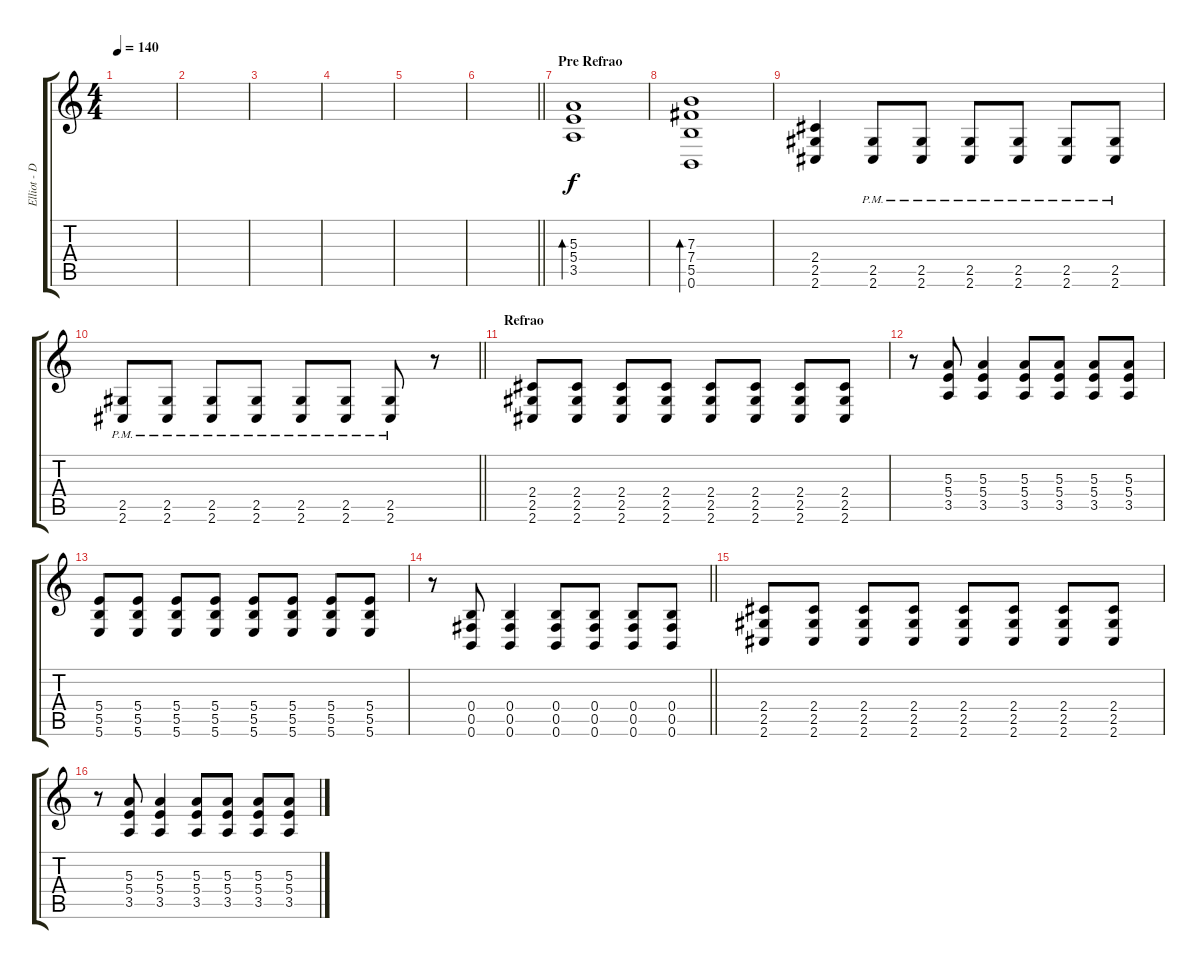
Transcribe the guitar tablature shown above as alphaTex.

\track ("Elliot - Distorção" "Elliot - D") {instrument distortionguitar}
\staff {score tabs}
\tuning (Db4 Ab3 E3 B2 Gb2 B1) {hide}
\ts (4 4)
\tempo 140
\clef g2
\ks c
|
|
|
|
|
\barLineRight lightlight
|
\section ("" "Pre Refrao")
(5.3 5.4 3.5).1{bd 30} |
(7.3 7.4 5.5 0.6).1{bd 30} |
(2.4 2.5 2.6).4 (2.5{pm} 2.6{pm}).8 (2.5{pm} 2.6{pm}).8 (2.5{pm} 2.6{pm}).8 (2.5{pm} 2.6{pm}).8 (2.5{pm} 2.6{pm}).8 (2.5{pm} 2.6{pm}).8 |
\barLineRight lightlight
(2.5{pm} 2.6{pm}).8 (2.5{pm} 2.6{pm}).8 (2.5{pm} 2.6{pm}).8 (2.5{pm} 2.6{pm}).8 (2.5{pm} 2.6{pm}).8 (2.5{pm} 2.6{pm}).8 (2.5{pm} 2.6{pm}).8 r.8 |
\section ("" "Refrao")
(2.4 2.5 2.6).8 (2.4 2.5 2.6).8 (2.4 2.5 2.6).8 (2.4 2.5 2.6).8 (2.4 2.5 2.6).8 (2.4 2.5 2.6).8 (2.4 2.5 2.6).8 (2.4 2.5 2.6).8 |
r.8 (5.3 5.4 3.5).8 (5.3 5.4 3.5).4 (5.3 5.4 3.5).8 (5.3 5.4 3.5).8 (5.3 5.4 3.5).8 (5.3 5.4 3.5).8 |
(5.4 5.5 5.6).8 (5.4 5.5 5.6).8 (5.4 5.5 5.6).8 (5.4 5.5 5.6).8 (5.4 5.5 5.6).8 (5.4 5.5 5.6).8 (5.4 5.5 5.6).8 (5.4 5.5 5.6).8 |
\barLineRight lightlight
r.8 (0.4 0.5 0.6).8 (0.4 0.5 0.6).4 (0.4 0.5 0.6).8 (0.4 0.5 0.6).8 (0.4 0.5 0.6).8 (0.4 0.5 0.6).8 |
(2.4 2.5 2.6).8 (2.4 2.5 2.6).8 (2.4 2.5 2.6).8 (2.4 2.5 2.6).8 (2.4 2.5 2.6).8 (2.4 2.5 2.6).8 (2.4 2.5 2.6).8 (2.4 2.5 2.6).8 |
r.8 (5.3 5.4 3.5).8 (5.3 5.4 3.5).4 (5.3 5.4 3.5).8 (5.3 5.4 3.5).8 (5.3 5.4 3.5).8 (5.3 5.4 3.5).8
